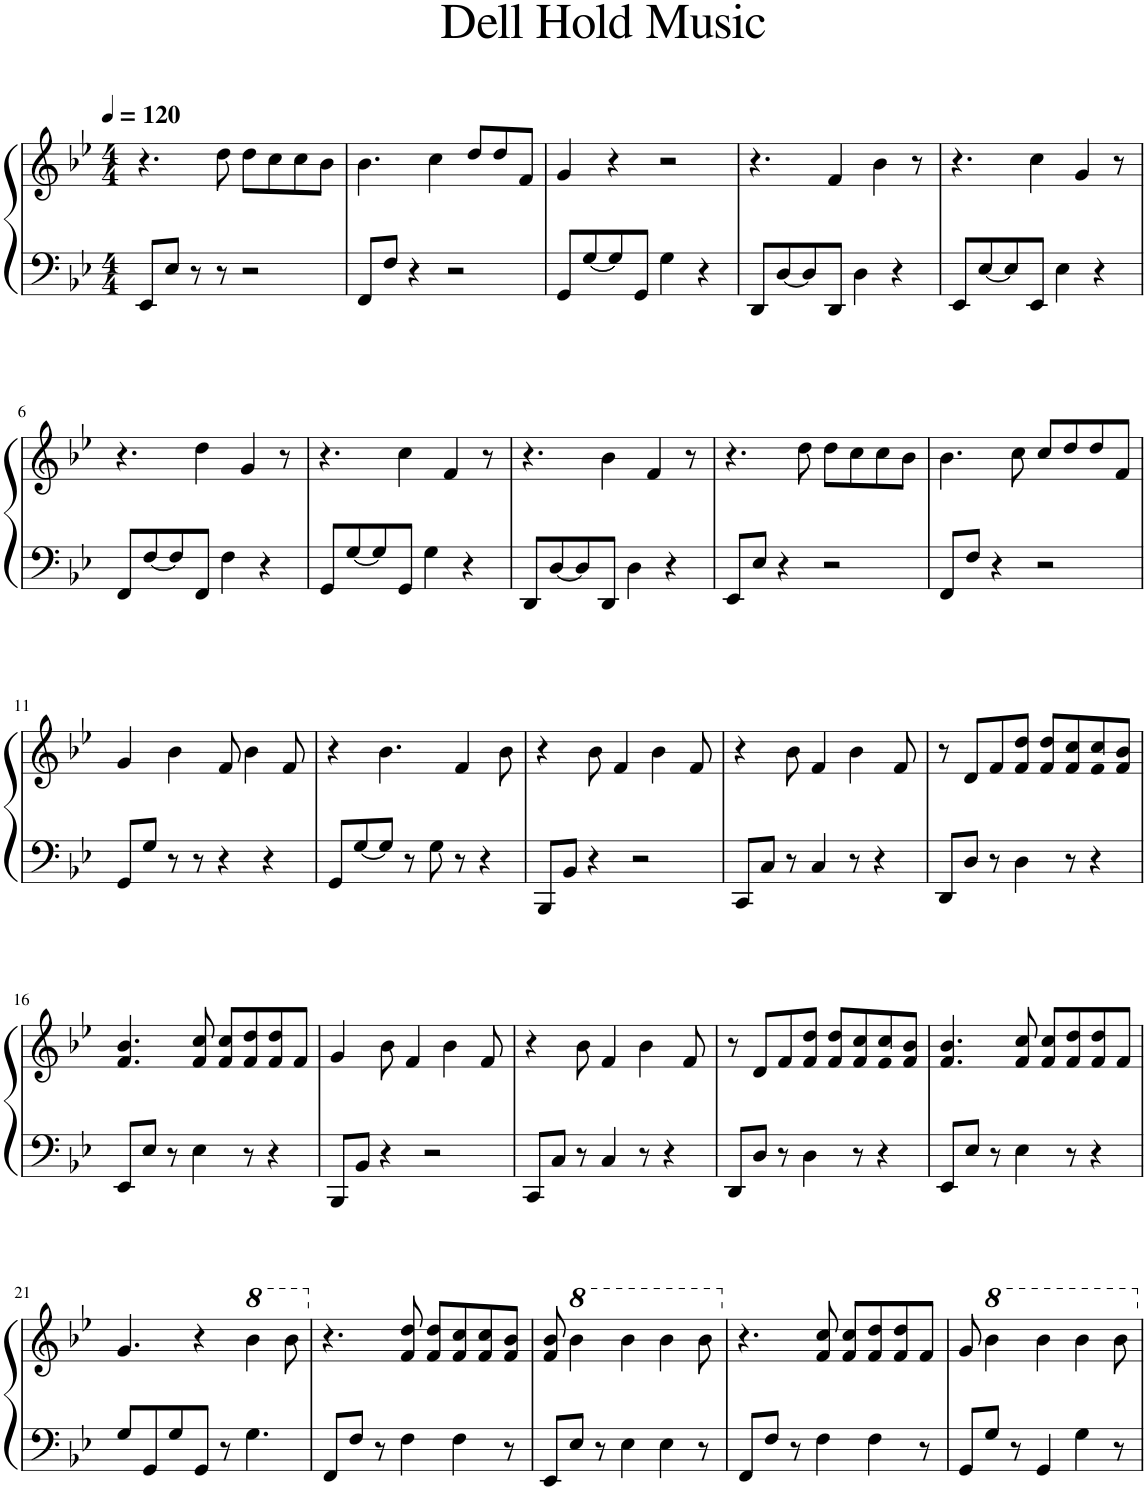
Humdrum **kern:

**kern	**kern
*part1	*part1
*staff2	*staff1
*I"Piano	*
*I'Pno.	*
*clefF4	*clefG2
*k[b-e-]	*k[b-e-]
*M4/4	*M4/4
*MM120	*MM120
=1	=1
8EE-/L	4.r
8E-/J	.
8r	.
8r	8dd\
2r	8dd\L
.	8cc\
.	8cc\
.	8b-\J
=2	=2
8FF/L	4.b-\
8F/J	.
4r	.
.	4cc\
2r	.
.	8dd/L
.	8dd/
.	8f/J
=3	=3
8GG/L	4g/
[8G/	.
8G/]	4r
8GG/J	.
4G\	2r
4r	.
=4	=4
8DD/L	4.r
[8D/	.
8D/]	.
8DD/J	4f/
4D\	.
.	4b-\
4r	.
.	8r
=5	=5
8EE-/L	4.r
[8E-/	.
8E-/]	.
8EE-/J	4cc\
4E-\	.
.	4g/
4r	.
.	8r
!!LO:LB:g=z
=6	=6
8FF/L	4.r
[8F/	.
8F/]	.
8FF/J	4dd\
4F\	.
.	4g/
4r	.
.	8r
=7	=7
8GG/L	4.r
[8G/	.
8G/]	.
8GG/J	4cc\
4G\	.
.	4f/
4r	.
.	8r
=8	=8
8DD/L	4.r
[8D/	.
8D/]	.
8DD/J	4b-\
4D\	.
.	4f/
4r	.
.	8r
=9	=9
8EE-/L	4.r
8E-/J	.
4r	.
.	8dd\
2r	8dd\L
.	8cc\
.	8cc\
.	8b-\J
=10	=10
8FF/L	4.b-\
8F/J	.
4r	.
.	8cc\
2r	8cc/L
.	8dd/
.	8dd/
.	8f/J
!!LO:LB:g=z
=11	=11
*k[b-e-]	*k[b-e-]
8GG/L	4g/
8G/J	.
8r	4b-\
8r	.
4r	8f/
.	4b-\
4r	.
.	8f/
=12	=12
8GG/L	4r
[8G/	.
8G/J]	4.b-\
8r	.
8G\	.
8r	4f/
4r	.
.	8b-\
=13	=13
8BBB-/L	4r
8BB-/J	.
4r	8b-\
.	4f/
2r	.
.	4b-\
.	8f/
=14	=14
8CC/L	4r
8C/J	.
8r	8b-\
4C/	4f/
8r	4b-\
4r	.
.	8f/
=15	=15
8DD/L	8r
8D/J	8d/L
8r	8f/
4D\	8f/ 8dd/J
.	8f/ 8dd/L
8r	8f/ 8cc/
4r	8a/ 8cc/
.	8f/ 8b-/J
!!LO:LB:g=z
=16	=16
8EE-/L	4.f/ 4.b-/
8E-/J	.
8r	.
4E-\	8f/ 8cc/
.	8f/ 8cc/L
8r	8f/ 8dd/
4r	8f/ 8dd/
.	8f/J
=17	=17
8BBB-/L	4g/
8BB-/J	.
4r	8b-\
.	4f/
2r	.
.	4b-\
.	8f/
=18	=18
8CC/L	4r
8C/J	.
8r	8b-\
4C/	4f/
8r	4b-\
4r	.
.	8f/
=19	=19
8DD/L	8r
8D/J	8d/L
8r	8f/
4D\	8f/ 8dd/J
.	8f/ 8dd/L
8r	8f/ 8cc/
4r	8a/ 8cc/
.	8f/ 8b-/J
=20	=20
8EE-/L	4.f/ 4.b-/
8E-/J	.
8r	.
4E-\	8f/ 8cc/
.	8f/ 8cc/L
8r	8f/ 8dd/
4r	8f/ 8dd/
.	8f/J
!!LO:LB:g=z
=21	=21
8G/L	4.g/
8GG/	.
8G/	.
8GG/J	4r
8r	.
*	*8va
4.G\	4bb-\
.	8bb-\
=22	=22
*	*X8va
8FF/L	4.r
8F/J	.
8r	.
4F\	8f/ 8dd/
.	8f/ 8dd/L
4F\	8f/ 8cc/
.	8f/ 8cc/
8r	8f/ 8b-/J
=23	=23
8EE-/L	8f/ 8b-/
*	*8va
8E-/J	4bb-\
8r	.
4E-\	4bb-\
4E-\	4bb-\
8r	8bb-\
=24	=24
*	*X8va
8FF/L	4.r
8F/J	.
8r	.
4F\	8f/ 8cc/
.	8f/ 8cc/L
4F\	8f/ 8dd/
.	8f/ 8dd/
8r	8f/J
=25	=25
8GG/L	8g/
*	*8va
8G/J	4bb-\
8r	.
4GG/	4bb-\
4G\	4bb-\
8r	8bb-\
*	*X8va
=	=
*-	*-
